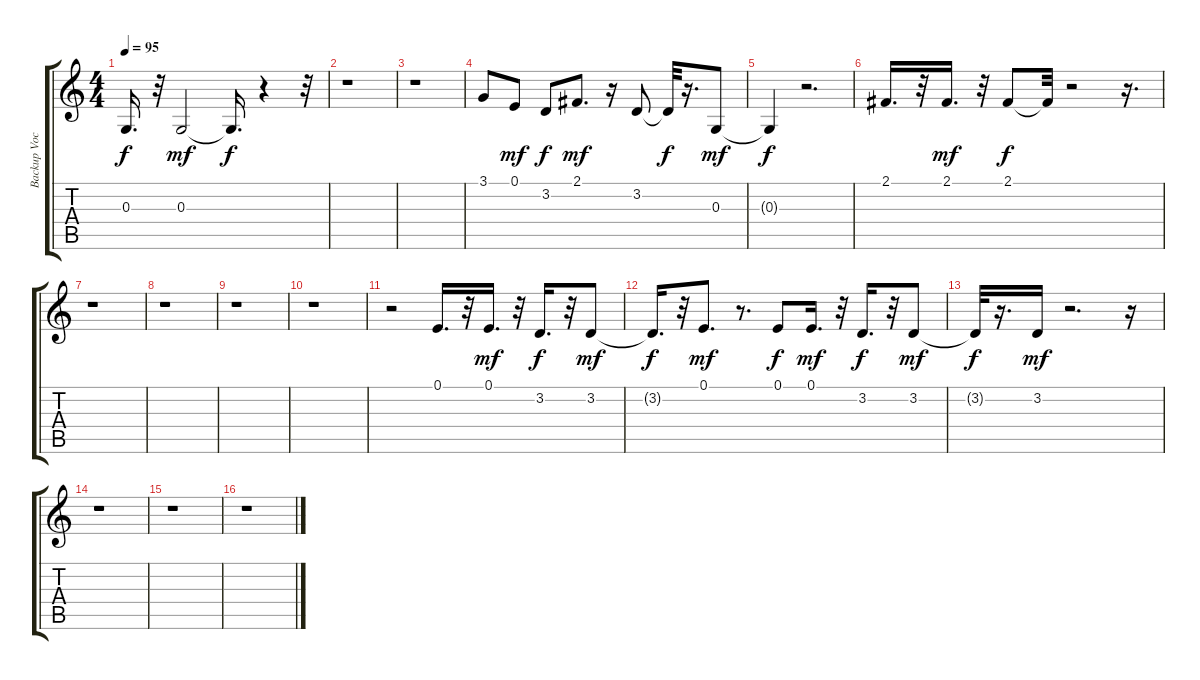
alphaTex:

\track ("Backup Vocals" "Backup Voc") {instrument voiceoohs}
\staff {score tabs}
\tuning (E4 B3 G3 D3 A2 E2) {hide}
\ts (4 4)
\tempo 95
\clef g2
\ks c
0.3{t}.16{d dy f} r.32 0.3.2{dy mf} 0.3{t}.16{d dy f} r.4 r.32 |
r.1 |
r.1 |
3.1.8 0.1.8{dy mf} 3.2.8{dy f} 2.1.8{d dy mf} r.16 3.2.8 3.2{t}.32{dy f} r.16{d} 0.3.8{dy mf} |
0.3{t}.4{dy f} r.2{d} |
2.1.16{d} r.32 2.1.16{d dy mf} r.32 2.1.8{dy f} 2.1{t}.32 r.2 r.16{d} |
r.1 |
r.1 |
r.1 |
r.1 |
r.2 0.1.16{d} r.32 0.1.16{d dy mf} r.32 3.2.16{d dy f} r.32 3.2.8{dy mf} |
3.2{t}.16{d dy f} r.32 0.1.8{d dy mf} r.8{d} 0.1.8{dy f} 0.1.16{d dy mf} r.32 3.2.16{d dy f} r.32 3.2.8{dy mf} |
3.2{t}.32{dy f} r.16{d} 3.2.16{dy mf} r.2{d} r.16 |
r.1 |
r.1 |
r.1
